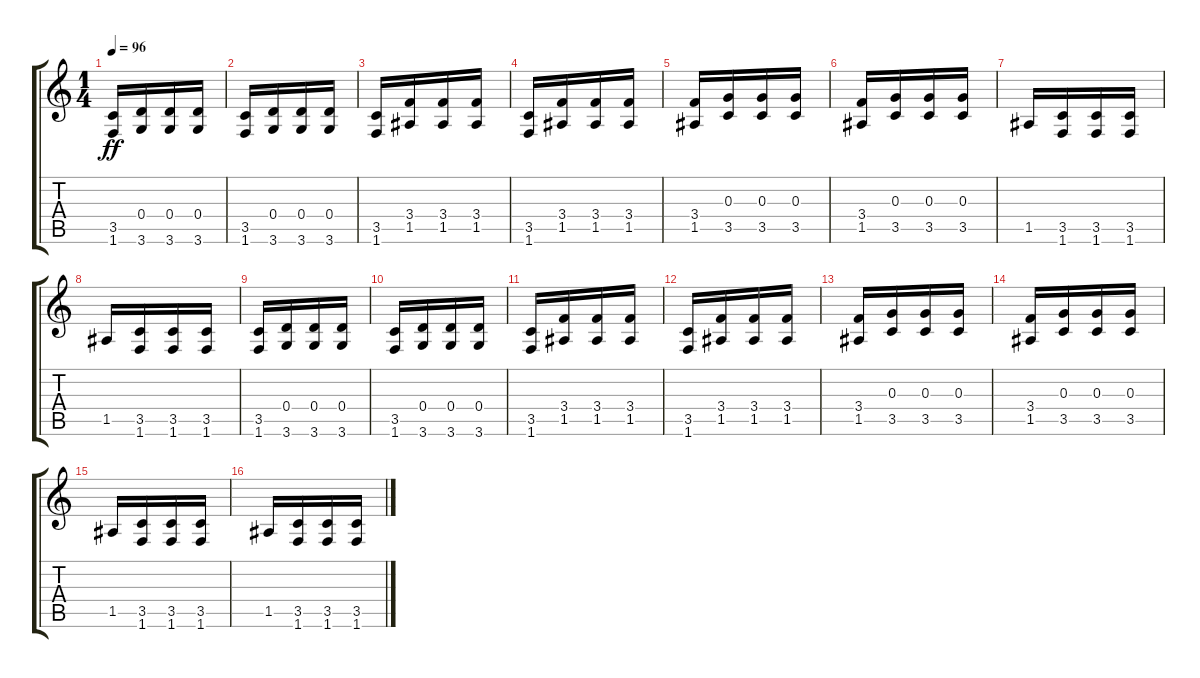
\track "" {instrument distortionguitar}
\staff {score tabs}
\tuning (E4 B3 G3 D3 A2 E2) {hide}
\ts (1 4)
\tempo 96
\clef g2
\ks c
(3.5 1.6).16{dy ff} (0.4 3.6).16 (0.4 3.6).16 (0.4 3.6).16 |
(3.5 1.6).16 (0.4 3.6).16 (0.4 3.6).16 (0.4 3.6).16 |
(3.5 1.6).16 (3.4 1.5).16 (3.4 1.5).16 (3.4 1.5).16 |
(3.5 1.6).16 (3.4 1.5).16 (3.4 1.5).16 (3.4 1.5).16 |
(3.4 1.5).16 (0.3 3.5).16 (0.3 3.5).16 (0.3 3.5).16 |
(3.4 1.5).16 (0.3 3.5).16 (0.3 3.5).16 (0.3 3.5).16 |
1.5.16 (3.5 1.6).16 (3.5 1.6).16 (3.5 1.6).16 |
1.5.16 (3.5 1.6).16 (3.5 1.6).16 (3.5 1.6).16 |
(3.5 1.6).16 (0.4 3.6).16 (0.4 3.6).16 (0.4 3.6).16 |
(3.5 1.6).16 (0.4 3.6).16 (0.4 3.6).16 (0.4 3.6).16 |
(3.5 1.6).16 (3.4 1.5).16 (3.4 1.5).16 (3.4 1.5).16 |
(3.5 1.6).16 (3.4 1.5).16 (3.4 1.5).16 (3.4 1.5).16 |
(3.4 1.5).16 (0.3 3.5).16 (0.3 3.5).16 (0.3 3.5).16 |
(3.4 1.5).16 (0.3 3.5).16 (0.3 3.5).16 (0.3 3.5).16 |
1.5.16 (3.5 1.6).16 (3.5 1.6).16 (3.5 1.6).16 |
1.5.16 (3.5 1.6).16 (3.5 1.6).16 (3.5 1.6).16
